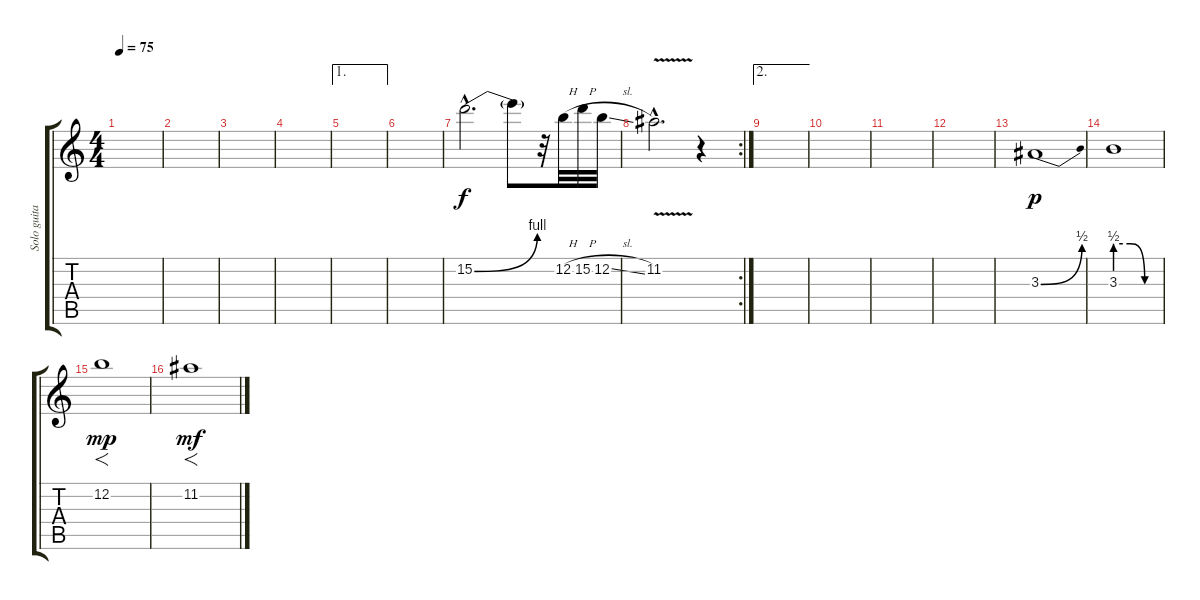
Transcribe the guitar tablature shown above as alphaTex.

\track ("Solo guitar" "Solo guita") {instrument overdrivenguitar}
\staff {score tabs}
\tuning (E4 B3 G3 D3 A2 E2) {hide}
\ts (4 4)
\tempo 75
\clef g2
\ks c
|
|
|
|
\ae 1
|
|
15.2{be (bend 0 0 60 4) hac}.2{d} 15.2{t}.8 r.32 12.2{h}.32 15.2{h}.32 12.2{sl}.32 |
\rc 2
11.2{v hac}.2{d} r.4 |
\ae 2
|
|
|
|
3.3{be (bend 0 0 60 2)}.1{dy p} |
3.3{be (custom 0 2 20 2 40 0 60 0)}.1 |
12.2.1{f dy mp} |
11.2.1{f dy mf}
